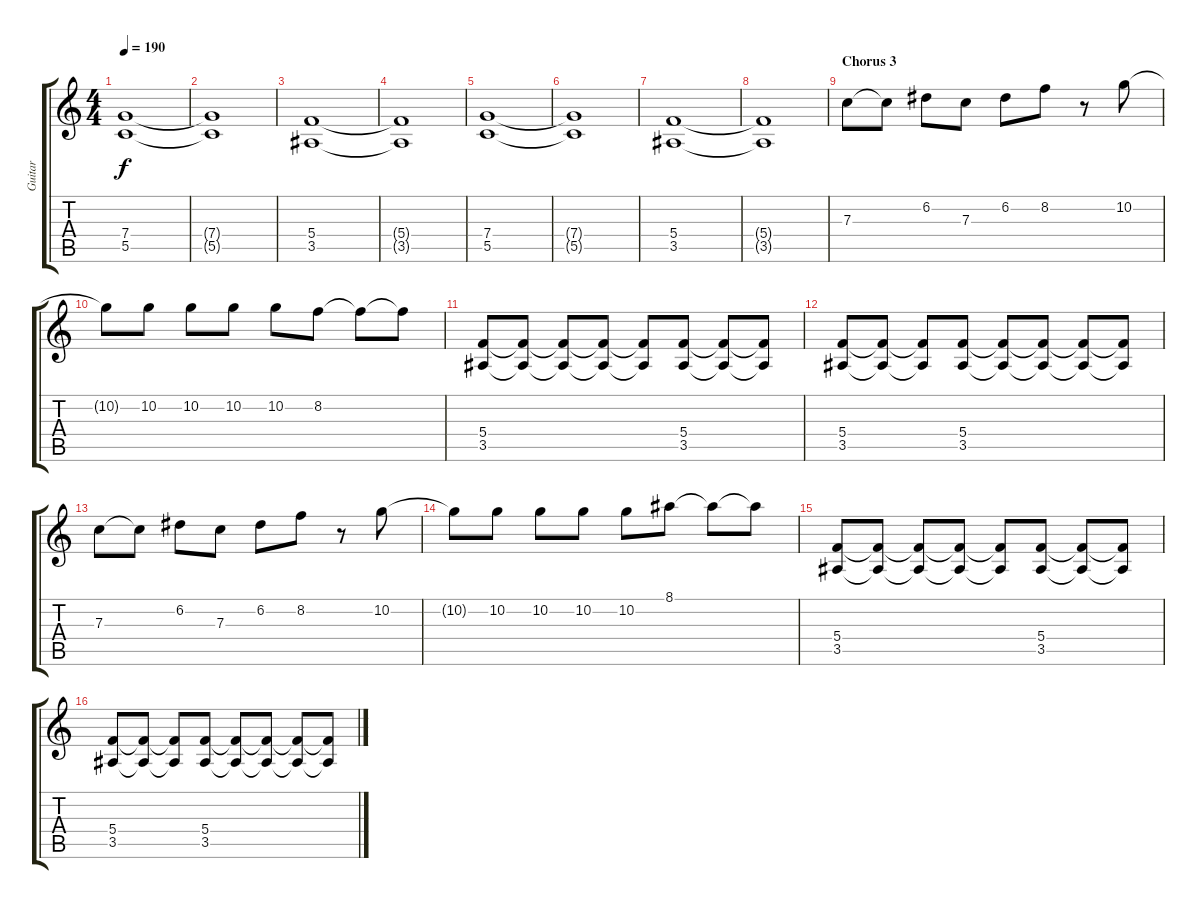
\track ("Guitar" "Guitar") {instrument overdrivenguitar}
\staff {score tabs}
\tuning (D4 A3 F3 C3 G2 C2) {hide}
\ts (4 4)
\tempo 190
\clef g2
\ks c
(7.4 5.5).1{dy f} |
(7.4{t} 5.5{t}).1 |
(5.4 3.5).1 |
(5.4{t} 3.5{t}).1 |
(7.4 5.5).1 |
(7.4{t} 5.5{t}).1 |
(5.4 3.5).1 |
(5.4{t} 3.5{t}).1 |
\section ("" "Chorus 3")
7.3.8{instrument overdrivenguitar} 7.3{t}.8 6.2.8 7.3.8 6.2.8 8.2.8 r.8 10.2.8 |
10.2{t}.8 10.2.8 10.2.8 10.2.8 10.2.8 8.2.8 8.2{t}.8 8.2{t}.8 |
(5.4 3.5).8 (5.4{t} 3.5{t}).8 (5.4{t} 3.5{t}).8 (5.4{t} 3.5{t}).8 (5.4{t} 3.5{t}).8 (5.4 3.5).8 (5.4{t} 3.5{t}).8 (5.4{t} 3.5{t}).8 |
(5.4 3.5).8 (5.4{t} 3.5{t}).8 (5.4{t} 3.5{t}).8 (5.4 3.5).8 (5.4{t} 3.5{t}).8 (5.4{t} 3.5{t}).8 (5.4{t} 3.5{t}).8 (5.4{t} 3.5{t}).8 |
7.3.8 7.3{t}.8 6.2.8 7.3.8 6.2.8 8.2.8 r.8 10.2.8 |
10.2{t}.8 10.2.8 10.2.8 10.2.8 10.2.8 8.1.8 8.1{t}.8 8.1{t}.8 |
(5.4 3.5).8 (5.4{t} 3.5{t}).8 (5.4{t} 3.5{t}).8 (5.4{t} 3.5{t}).8 (5.4{t} 3.5{t}).8 (5.4 3.5).8 (5.4{t} 3.5{t}).8 (5.4{t} 3.5{t}).8 |
(5.4 3.5).8 (5.4{t} 3.5{t}).8 (5.4{t} 3.5{t}).8 (5.4 3.5).8 (5.4{t} 3.5{t}).8 (5.4{t} 3.5{t}).8 (5.4{t} 3.5{t}).8 (5.4{t} 3.5{t}).8
